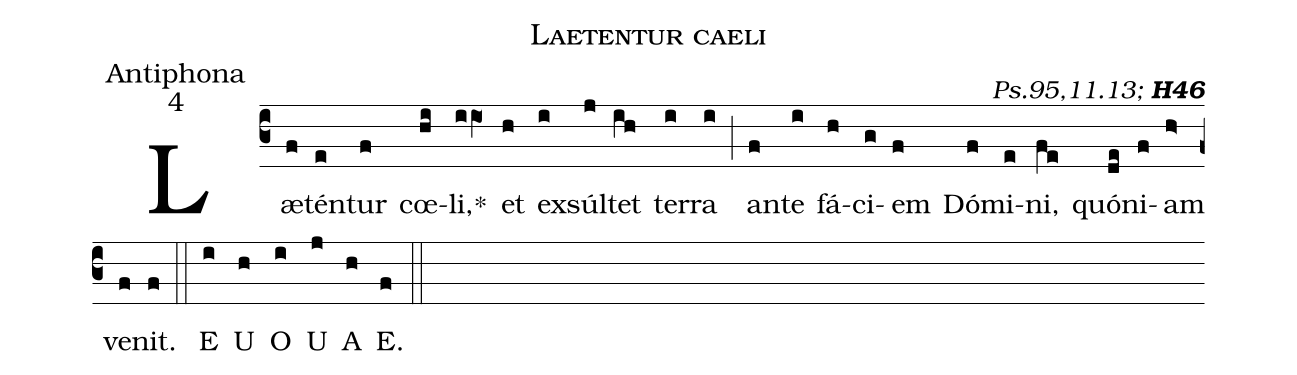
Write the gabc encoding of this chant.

name:Laetentur caeli;
office-part:Antiphona;
mode:4;
commentary: {\itshape\mdseries Ps.95,11.13;\/}  {\bfseries H46};
%%
(c3) Læ(f)tén(e)tur(f) cœ(hi)li,<sp>*</sp>(iiO1) et(h) ex(i)súl(j)tet(ih) ter(i)ra(i) (;)
an(f)te(i) fá(h)ci(g)em(f) Dó(f)mi(e)ni,(fe) quó(de)ni(f)am(h>) ve(f)nit.(f) (::)
<eu> E(i) U(h) O(i) U(j) A(h) E.(f) </eu> (::)
